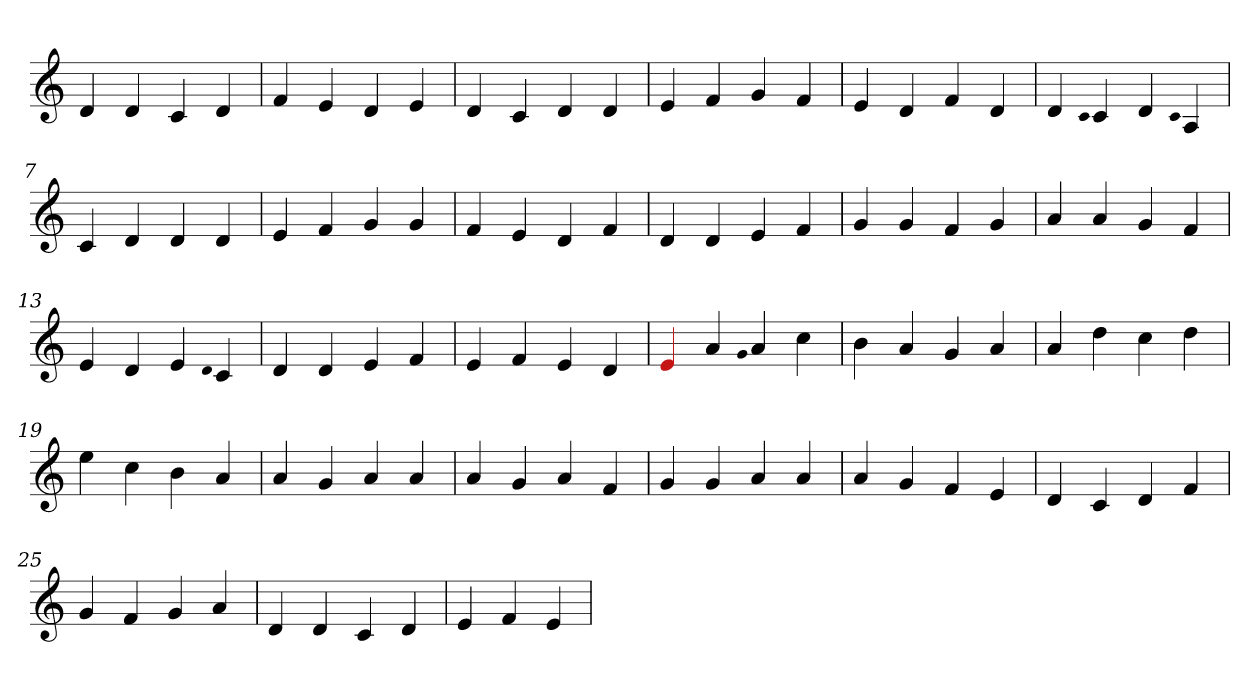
**kern
*part1
*staff1
*clefG2
=1
4d
4d
4c
4d
=2
4f
4e
4d
4e
=3
4d
4c
4d
4d
=4
4e
4f
4g
4f
=5
4e
4d
4f
4d
=6
4d
qqc
4c
4d
qqc
4A
=7
4c
4d
4d
4d
=8
4e
4f
4g
4g
=9
4f
4e
4d
4f
=10
4d
4d
4e
4f
=11
4g
4g
4f
4g
=12
4a
4a
4g
4f
=13
4e
4d
4e
qqd
4c
=14
4d
4d
4e
4f
=15
4e
4f
4e
4d
=16
4Re
4a
qqg
4a
4cc
=17
4b
4a
4g
4a
=18
4a
4dd
4cc
4dd
=19
4ee
4cc
4b
4a
=20
4a
4g
4a
4a
=21
4a
4g
4a
4f
=22
4g
4g
4a
4a
=23
4a
4g
4f
4e
=24
4d
4c
4d
4f
=25
4g
4f
4g
4a
=26
4d
4d
4c
4d
=27
4e
4f
4e
=
*-
